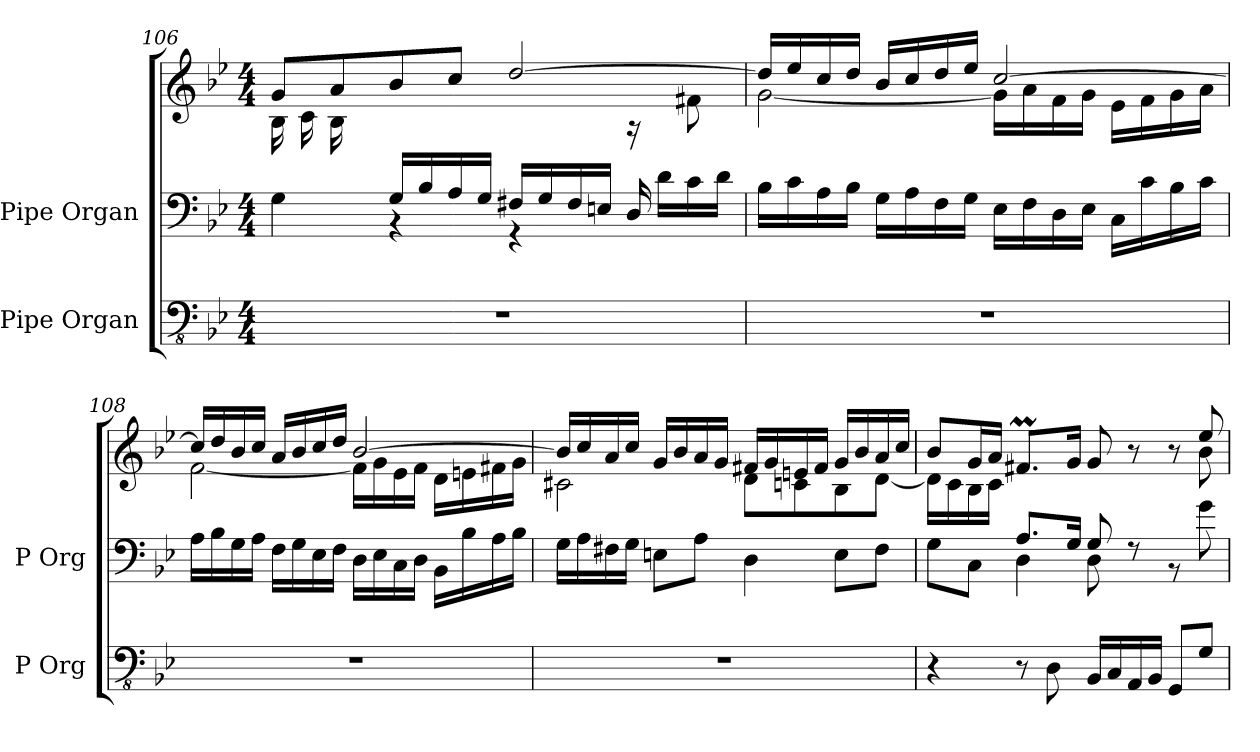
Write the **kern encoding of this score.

**kern	**kern	**kern
*part2	*part1	*part1
*staff3	*staff2	*staff1
*I"Pipe Organ	*I"Pipe Organ	*
*I'P Org	*I'P Org	*
*clefFv4	*clefF4	*clefG2
*k[b-e-]	*k[b-e-]	*k[b-e-]
*M4/4	*M4/4	*M4/4
=106	=106	=106
*	*^	*^
*	*	*^	*	*
1r	8.ryy	4rFyy	4G\	8g/L	16B-\LL
.	.	.	.	.	16c\
.	.	.	.	8a/	16B-\
.	16A/JJ	.	.	.	16ryy
.	2.ryy	16G/LL	4r	8b-/	2reyy
.	.	16B-/	.	.	.
.	.	16A/	.	8cc/J	.
.	.	16G/JJ	.	.	.
.	.	16F#X/LL	4r	[2dd/	.
.	.	16G/	.	.	.
.	.	16F#/	.	.	.
.	.	16En/JJ	.	.	.
.	.	16D/	16rff	.	8reyy
.	.	16ryy	16d\LL	.	.
.	.	16ryy	16c\	.	8f#X\
.	.	16ryy	16d\JJ	.	.
*	*v	*v	*v	*	*
=107	=107	=107	=107
1r	16B-\LL	16dd/LL]	[2g\
.	16c\	16ee-/	.
.	16A\	16cc/	.
.	16B-\JJ	16dd/JJ	.
.	16G\LL	16b-/LL	.
.	16A\	16cc/	.
.	16F\	16dd/	.
.	16G\JJ	16ee-/JJ	.
.	16E-\LL	[2cc/	16g\LL]
.	16F\	.	16a\
.	16D\	.	16f\
.	16E-\JJ	.	16g\JJ
.	16C\LL	.	16e-\LL
.	16c\	.	16f\
.	16B-\	.	16g\
.	16c\JJ	.	16a\JJ
!!LO:PB:g=z	!!
=108	=108	=108	=108
1r	16A\LL	16cc/LL]	[2f\
.	16B-\	16dd/	.
.	16G\	16b-/	.
.	16A\JJ	16cc/JJ	.
.	16F\LL	16a/LL	.
.	16G\	16b-/	.
.	16E-\	16cc/	.
.	16F\JJ	16dd/JJ	.
.	16D\LL	[2b-/	16f\LL]
.	16E-\	.	16g\
.	16C\	.	16e-\
.	16D\JJ	.	16f\JJ
.	16BB-\LL	.	16d\LL
.	16B-\	.	16en\
.	16A\	.	16f#X\
.	16B-\JJ	.	16g\JJ
=109	=109	=109	=109
1r	16G\LL	16b-/LL]	2c#X\
.	16A\	16cc/	.
.	16F#X\	16a/	.
.	16G\JJ	16cc/JJ	.
.	8En\L	16g/LL	.
.	.	16b-/	.
.	8A\J	16a/	.
.	.	16g/JJ	.
.	4D\	16f#X/LL	8d\L
.	.	16g/	.
.	.	16en/	8cn\
.	.	16f#/JJ	.
.	8E\L	16g/LL	8B-\
.	.	16b-/	.
*	*	*MM67	*
.	8F#\J	16a/	[8d\J
.	.	16cc/JJ	.
=110	=110	=110	=110
*	*^	*	*
4r	8G\L	4ryy	8b-/L	16d\LL]
.	.	.	.	16c\
*	*	*	*MM65	*
.	8C\J	.	16g/L	16B-\
.	.	.	16a/JJ	16c\JJ
8r	8.A/L	4D\	8.f#Xm/L	8ryy
*	*	*	*v	*v
8DD\	.	.	.
.	16G/Jk	.	16g/Jk
*	*	*	*MM70
16BBB-/LL	8G/	8D\	8g/
16CC/	.	.	.
16AAA/	8rF	8ryy	8r
16BBB-/JJ	.	.	.
8GGG/L	8rBB	4ryy	8r
*	*	*	*^
8GG/J	8g\	.	8ee-/	8b-\
*	*v	*v	*	*
*	*	*v	*v
=	=	=
*-	*-	*-
